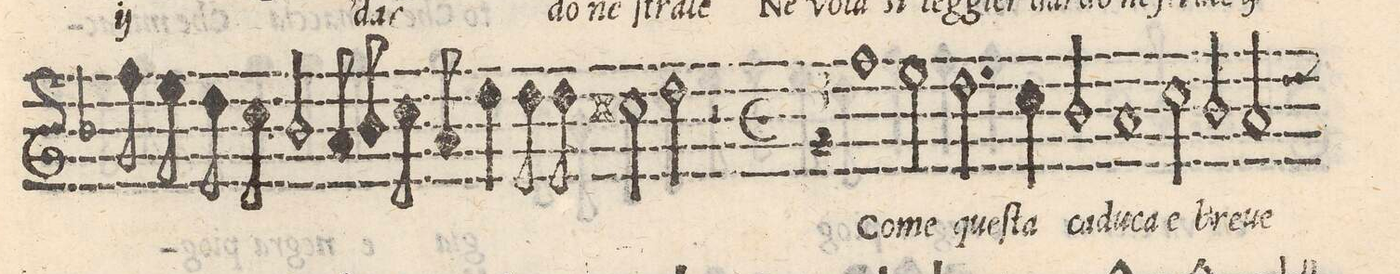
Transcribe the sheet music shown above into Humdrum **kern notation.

**kern	**text
*I"CANTO	*
*clefG2	*
*k[b-]	*
*met(C)	*
*M2/1	*
8ff\	vo-
8ee\	-la
8dd\	ſi
8cc\	leg-
=25-	=25-
2b-/	-gier
8a/	dar-
8b-/	.
8cc\	.
8a/	.
4dd\	.
8dd\	-do
8dd\	nè
2cc#X\	ſtra-
=26-	=26-
2dd\	-le
2r	.
*	*Xij
=27-	=27-
*M3/1	*
*met(C.)	*
1ff	Co-
2ee\	-me
2.dd\	queſ-
4ccny\	-ta
2b-\	ca-
=28-	=28-
1a	-du-
2cc\	-ca_e
2b-/	bre-
2a/	-ue
*-	*-
